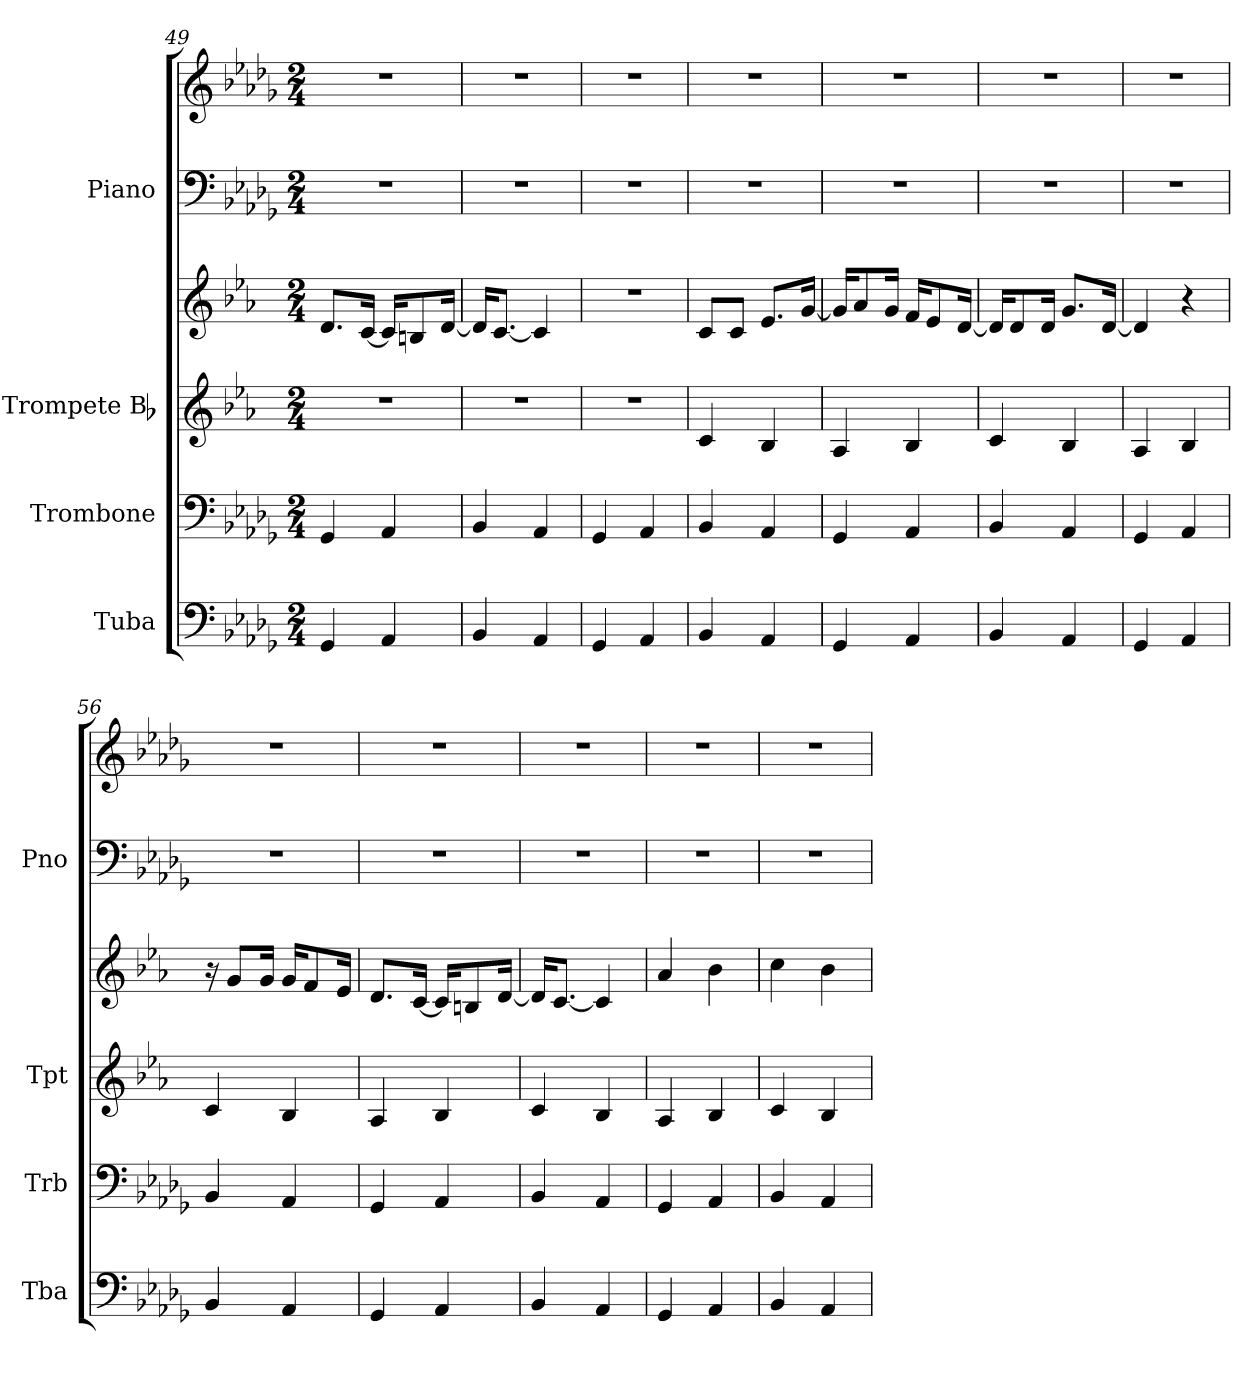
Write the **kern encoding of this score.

**kern	**kern	**kern	**kern	**kern	**kern
*part4	*part3	*part2	*part2	*part1	*part1
*staff6	*staff5	*staff4	*staff3	*staff2	*staff1
*I"Tuba	*I"Trombone	*I"Trompete Bb	*	*I"Piano	*
*I'Tba	*I'Trb	*I'Tpt	*	*I'Pno	*
*clefF4	*clefF4	*clefG2	*clefG2	*clefF4	*clefG2
*	*	*ITrd1c2	*ITrd1c2	*	*
*k[b-e-a-d-g-]	*k[b-e-a-d-g-]	*k[b-e-a-d-g-]	*k[b-e-a-d-g-]	*k[b-e-a-d-g-]	*k[b-e-a-d-g-]
*M2/4	*M2/4	*M2/4	*M2/4	*M2/4	*M2/4
=49	=49	=49	=49	=49	=49
4GG-/	4GG-/	2r	8.c/L	2r	2r
.	.	.	[16B-/Jk	.	.
4AA-/	4AA-/	.	16B-/KL]	.	.
.	.	.	8An/	.	.
.	.	.	[16c/Jk	.	.
=50	=50	=50	=50	=50	=50
4BB-/	4BB-/	2r	16c/KL]	2r	2r
.	.	.	[8.B-/J	.	.
4AA-/	4AA-/	.	4B-/]	.	.
=51	=51	=51	=51	=51	=51
4GG-/	4GG-/	2r	2r	2r	2r
4AA-/	4AA-/	.	.	.	.
=52	=52	=52	=52	=52	=52
4BB-/	4BB-/	4B-/	8B-/L	2r	2r
.	.	.	8B-/J	.	.
4AA-/	4AA-/	4A-/	8.d-/L	.	.
.	.	.	[16f/Jk	.	.
=53	=53	=53	=53	=53	=53
4GG-/	4GG-/	4G-/	16f/KL]	2r	2r
.	.	.	8g-/	.	.
.	.	.	16f/Jk	.	.
4AA-/	4AA-/	4A-/	16e-/KL	.	.
.	.	.	8d-/	.	.
.	.	.	[16c/Jk	.	.
=54	=54	=54	=54	=54	=54
4BB-/	4BB-/	4B-/	16c/KL]	2r	2r
.	.	.	8c/	.	.
.	.	.	16c/Jk	.	.
4AA-/	4AA-/	4A-/	8.f/L	.	.
.	.	.	[16c/Jk	.	.
=55	=55	=55	=55	=55	=55
4GG-/	4GG-/	4G-/	4c/]	2r	2r
4AA-/	4AA-/	4A-/	4r	.	.
=56	=56	=56	=56	=56	=56
4BB-/	4BB-/	4B-/	16r	2r	2r
.	.	.	8f/L	.	.
.	.	.	16f/Jk	.	.
4AA-/	4AA-/	4A-/	16f/KL	.	.
.	.	.	8e-/	.	.
.	.	.	16d-/Jk	.	.
=57	=57	=57	=57	=57	=57
4GG-/	4GG-/	4G-/	8.c/L	2r	2r
.	.	.	[16B-/Jk	.	.
4AA-/	4AA-/	4A-/	16B-/KL]	.	.
.	.	.	8An/	.	.
.	.	.	[16c/Jk	.	.
=58	=58	=58	=58	=58	=58
4BB-/	4BB-/	4B-/	16c/KL]	2r	2r
.	.	.	[8.B-/J	.	.
4AA-/	4AA-/	4A-/	4B-/]	.	.
=59	=59	=59	=59	=59	=59
4GG-/	4GG-/	4G-/	4g-/	2r	2r
4AA-/	4AA-/	4A-/	4a-\	.	.
=60	=60	=60	=60	=60	=60
4BB-/	4BB-/	4B-/	4b-\	2r	2r
4AA-/	4AA-/	4A-/	4a-\	.	.
=	=	=	=	=	=
*-	*-	*-	*-	*-	*-
